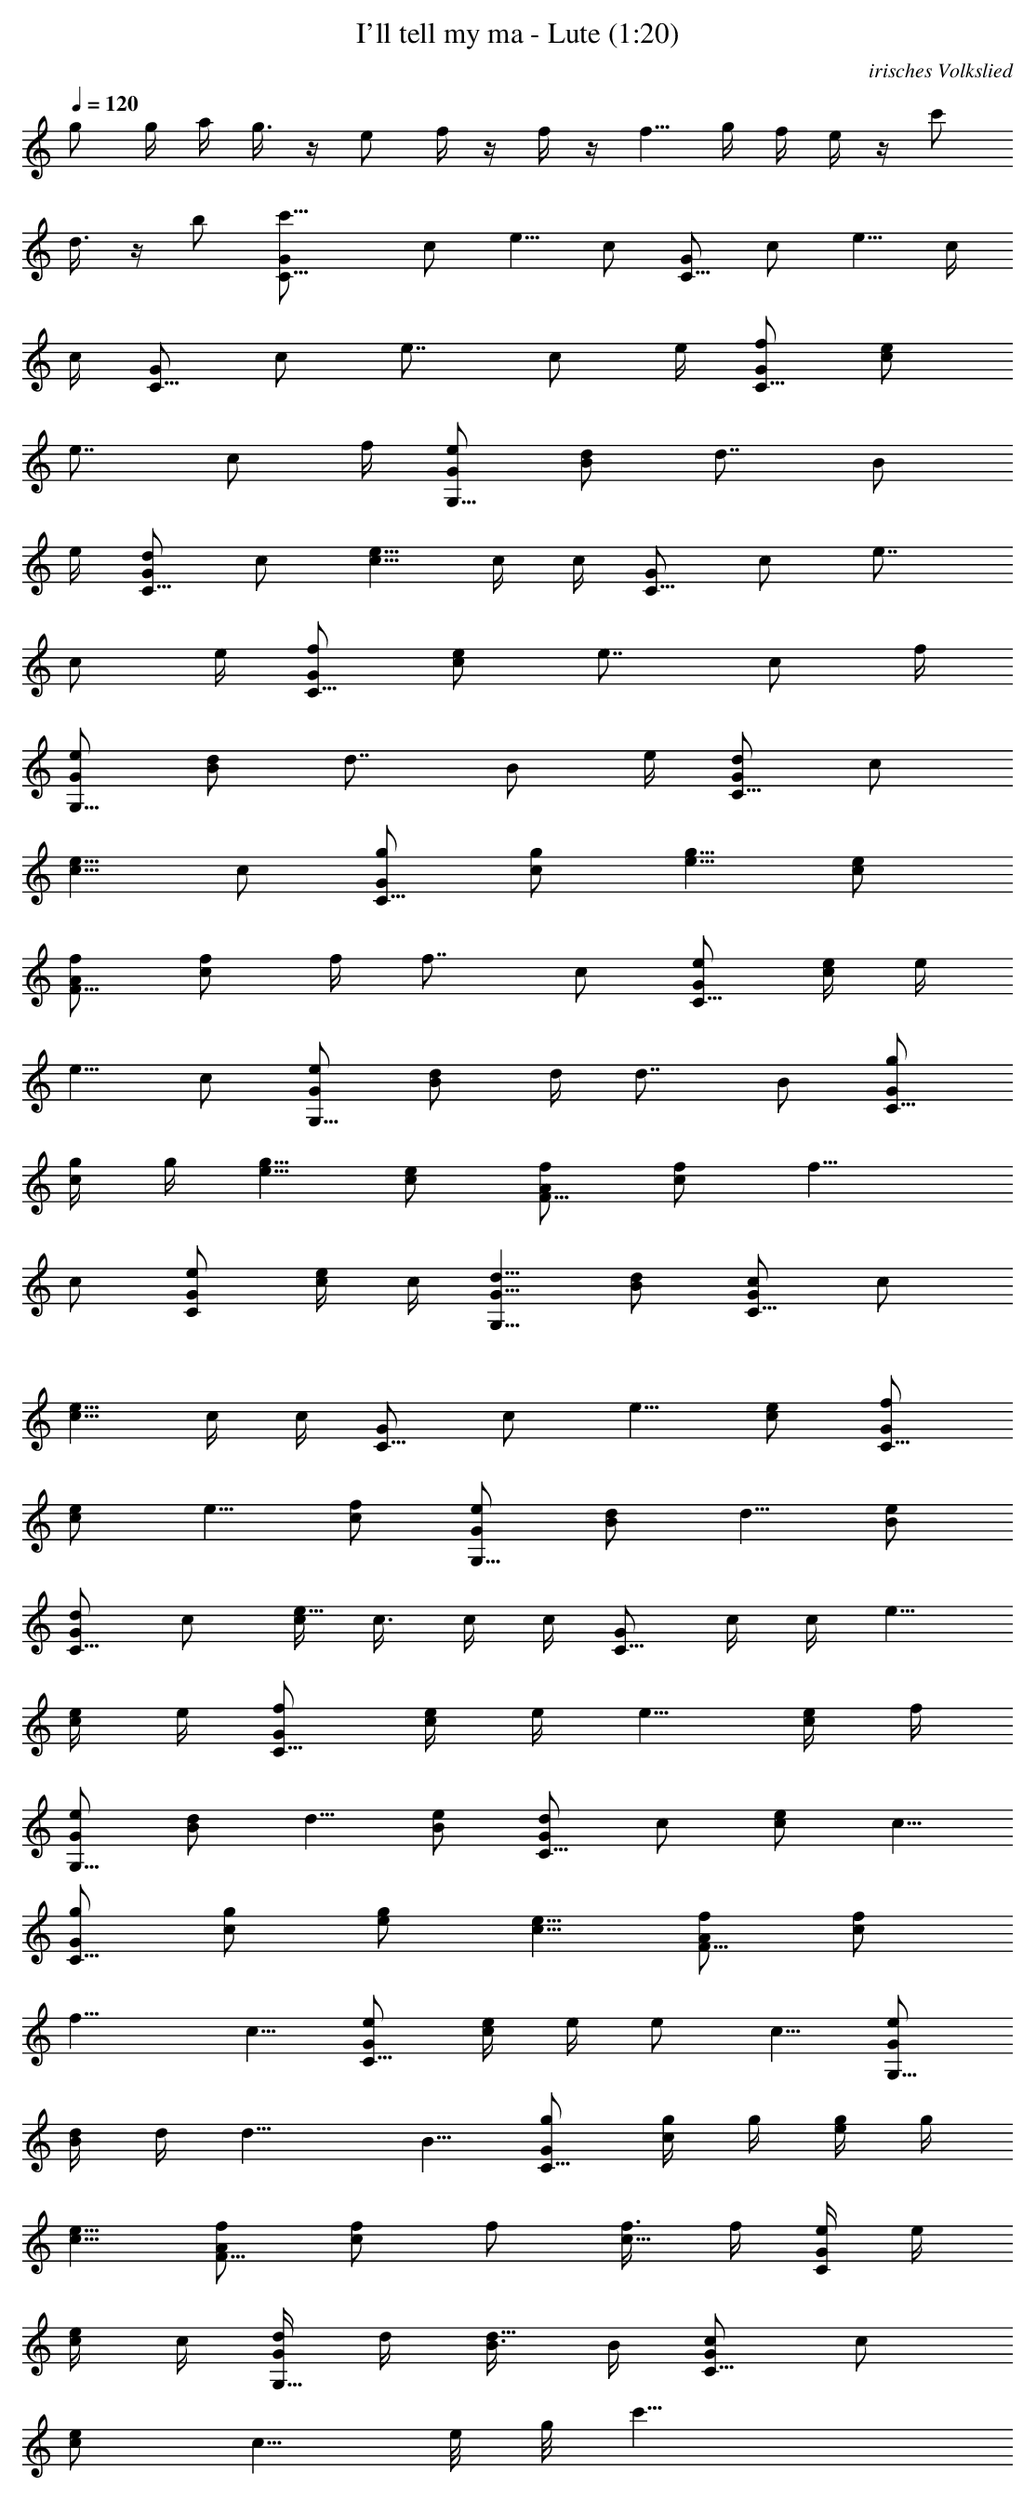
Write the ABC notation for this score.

X:1
T:I'll tell my ma - Lute (1:20)
C:irisches Volkslied
L:1/4
Q:120
K:C
g/2 g/4 a/4 g3/8 z/4 e/2 f/4 z/4 f/4 z/4 f5/8 g/4 f/4 e/4 z/4 c'/2
d3/8 z/4 b/2 [c'15/8G/2C17/8] c/2 e5/8 c/2 [G/2C13/8] c/2 e5/8 c/4
c/4 [G/2C17/8] c/2 [e7/8z5/8] [c/2z/4] e/4 [f/2G/2C17/8] [e/2c/2]
[e7/8z5/8] [c/2z/4] f/4 [e/2G/2G,17/8] [d/2B/2] [d7/8z5/8] [B/2z/4]
e/4 [d/2G/2C17/8] c/2 [c5/8e5/8] c/4 c/4 [G/2C17/8] c/2 [e7/8z5/8]
[c/2z/4] e/4 [f/2G/2C17/8] [e/2c/2] [e7/8z5/8] [c/2z/4] f/4
[e/2G/2G,17/8] [d/2B/2] [d7/8z5/8] [B/2z/4] e/4 [d/2G/2C17/8] c/2
[c5/8e5/8] c/2 [g/2G/2C17/8] [g/2c/2] [g5/8e5/8] [e/2c/2]
[f/2A/2F17/8] [f/2c/2] f/4 [f7/8z3/8] c/2 [e/2G/2C17/8] [e/4c/2] e/4
e5/8 c/2 [e/2G/2G,17/8] [d/2B/2] d/4 [d7/8z3/8] B/2 [g/2G/2C17/8]
[g/4c/2] g/4 [g5/8e5/8] [e/2c/2] [f/2A/2F17/8] [f/2c/2] [f9/8z5/8]
c/2 [e/2G/2C] [c/4e/2] c/4 [d5/8G5/8G,9/8] [B/2d/2] [c/2G/2C17/8] c/2
[c5/8e5/8] c/4 c/4 [G/2C17/8] c/2 e5/8 [e/2c/2] [f/2G/2C17/8]
[e/2c/2] e5/8 [f/2c/2] [e/2G/2G,17/8] [d/2B/2] d5/8 [e/2B/2]
[d/2G/2C17/8] c/2 [c/4e5/8] c3/8 c/4 c/4 [G/2C17/8] c/4 c/4 e5/8
[e/4c/2] e/4 [f/2G/2C17/8] [e/4c/2] e/4 e5/8 [e/4c/2] f/4
[e/2G/2G,17/8] [d/2B/2] d5/8 [e/2B/2] [d/2G/2C17/8] c/2 [c/2e/2] c5/8
[g/2G/2C17/8] [g/2c/2] [g/2e/2] [e5/8c5/8] [f/2A/2F17/8] [f/2c/2]
[f9/8z/2] c5/8 [e/2G/2C17/8] [e/4c/2] e/4 e/2 c5/8 [e/2G/2G,17/8]
[d/4B/2] d/4 [d9/8z/2] B5/8 [g/2G/2C17/8] [g/4c/2] g/4 [g/4e/2] g/4
[e5/8c5/8] [f/2A/2F17/8] [f/2c/2] f/2 [f3/8c5/8] f/4 [e/4G/2C] e/4
[c/4e/2] c/4 [d/4G/2G,9/8] d/4 [B3/8d5/8] B/4 [c/2G/2C17/8] c/2
[c/2e/2] c5/8 e/8 g/8 c'17/8

g/2 g/4 a/4 g3/8 z/4 e/2 f/4 z/4 f/4 z/4 f5/8 g/4 f/4 e/4 z/4 c'/2
d3/8 z/4 b/2 [c'15/8G/2C17/8] c/2 e5/8 c/2 [G/2C13/8] c/2 e5/8 c/4
c/4 [G/2C17/8] c/2 [e7/8z5/8] [c/2z/4] e/4 [f/2G/2C17/8] [e/2c/2]
[e7/8z5/8] [c/2z/4] f/4 [e/2G/2G,17/8] [d/2B/2] [d7/8z5/8] [B/2z/4]
e/4 [d/2G/2C17/8] c/2 [c5/8e5/8] c/4 c/4 [G/2C17/8] c/2 [e7/8z5/8]
[c/2z/4] e/4 [f/2G/2C17/8] [e/2c/2] [e7/8z5/8] [c/2z/4] f/4
[e/2G/2G,17/8] [d/2B/2] [d7/8z5/8] [B/2z/4] e/4 [d/2G/2C17/8] c/2
[c5/8e5/8] c/2 [g/2G/2C17/8] [g/2c/2] [g5/8e5/8] [e/2c/2]
[f/2A/2F17/8] [f/2c/2] f/4 [f7/8z3/8] c/2 [e/2G/2C17/8] [e/4c/2] e/4
e5/8 c/2 [e/2G/2G,17/8] [d/2B/2] d/4 [d7/8z3/8] B/2 [g/2G/2C17/8]
[g/4c/2] g/4 [g5/8e5/8] [e/2c/2] [f/2A/2F17/8] [f/2c/2] [f9/8z5/8]
c/2 [e/2G/2C] [c/4e/2] c/4 [d5/8G5/8G,9/8] [B/2d/2] [c/2G/2C17/8] c/2
[c5/8e5/8] c/4 c/4 [G/2C17/8] c/2 e5/8 [e/2c/2] [f/2G/2C17/8]
[e/2c/2] e5/8 [f/2c/2] [e/2G/2G,17/8] [d/2B/2] d5/8 [e/2B/2]
[d/2G/2C17/8] c/2 [c/4e5/8] c3/8 c/4 c/4 [G/2C17/8] c/4 c/4 e5/8
[e/4c/2] e/4 [f/2G/2C17/8] [e/4c/2] e/4 e5/8 [e/4c/2] f/4
[e/2G/2G,17/8] [d/2B/2] d5/8 [e/2B/2] [d/2G/2C17/8] c/2 [c/2e/2] c5/8
[g/2G/2C17/8] [g/2c/2] [g/2e/2] [e5/8c5/8] [f/2A/2F17/8] [f/2c/2]
[f9/8z/2] c5/8 [e/2G/2C17/8] [e/4c/2] e/4 e/2 c5/8 [e/2G/2G,17/8]
[d/4B/2] d/4 [d9/8z/2] B5/8 [g/2G/2C17/8] [g/4c/2] g/4 [g/4e/2] g/4
[e5/8c5/8] [f/2A/2F17/8] [f/2c/2] f/2 [f3/8c5/8] f/4 [e/4G/2C] e/4
[c/4e/2] c/4 [d/4G/2G,9/8] d/4 [B3/8d5/8] B/4 [c/2G/2C17/8] c/2
[c/2e/2] c5/8 e/8 g/8 c'17/8
